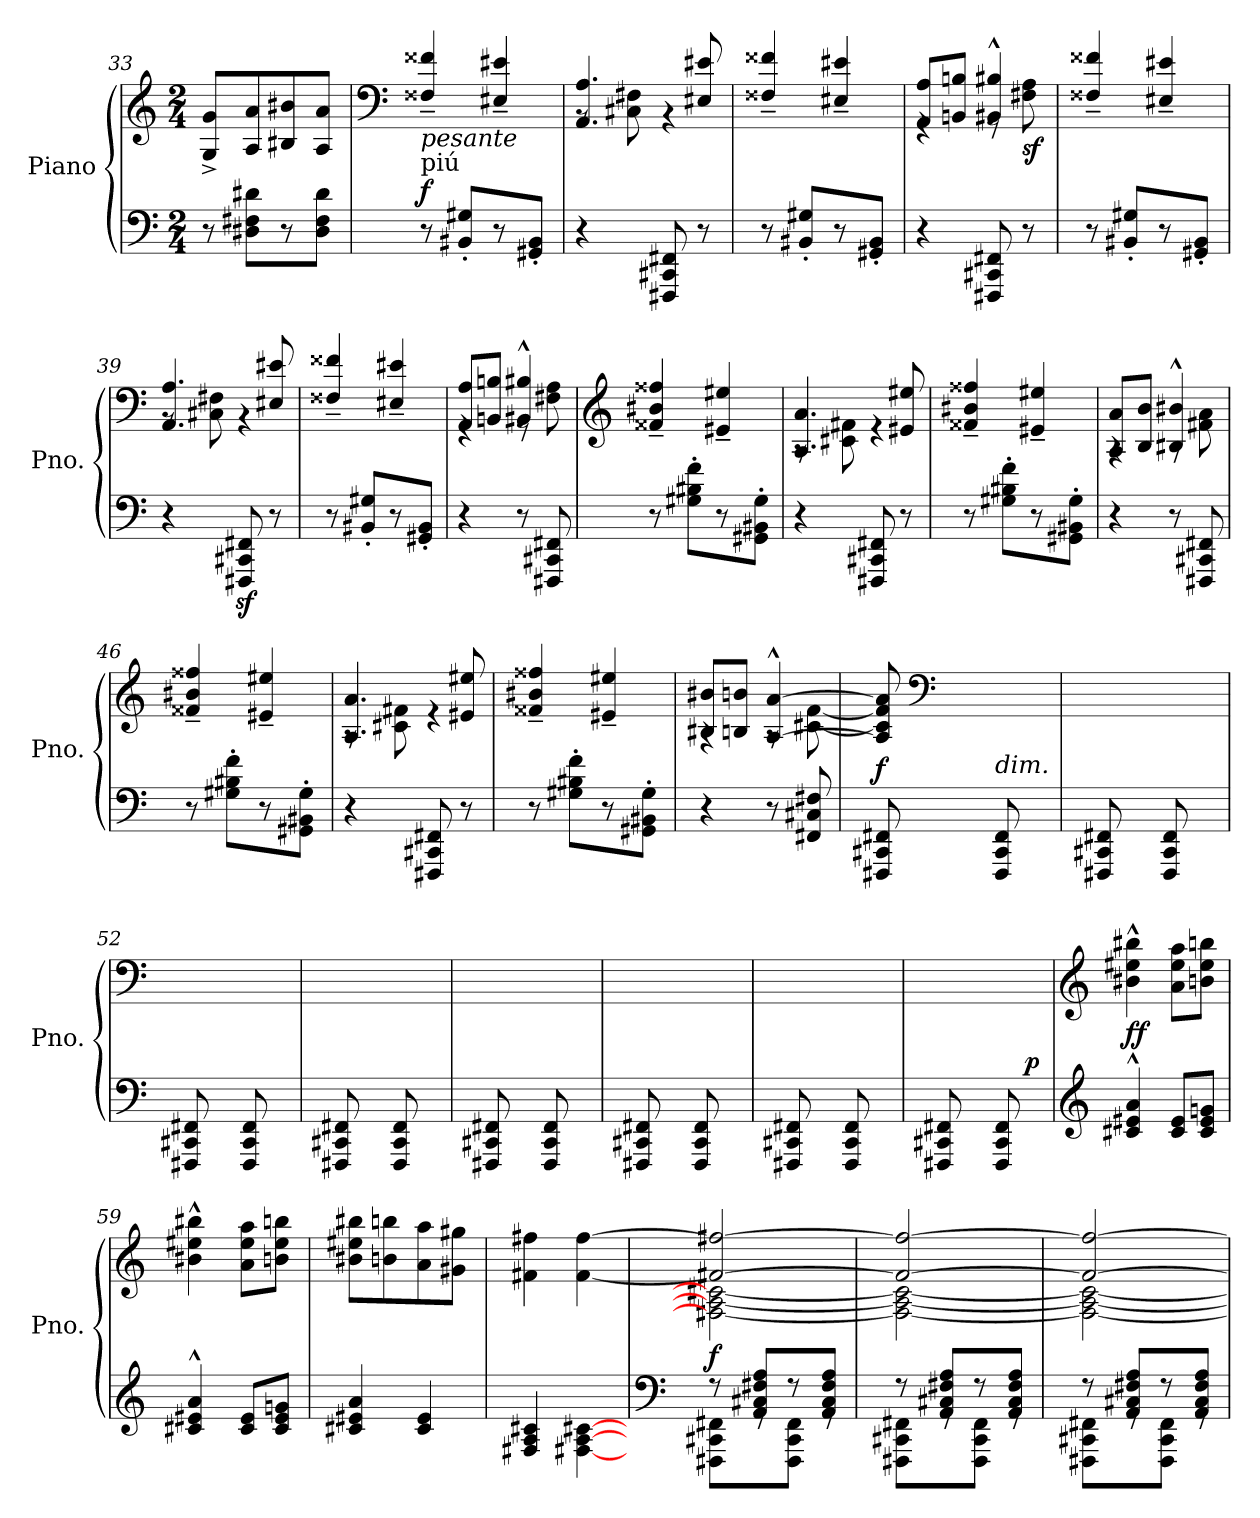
**kern	**kern	**dynam
*part1	*part1	*part1
*staff2	*staff1	*staff1/2
*I"Piano	*	*
*I'Pno.	*	*
*clefF4	*clefG2	*
*k[]	*k[]	*
*M2/4	*M2/4	*
=33	=33	=33
8r	8G/^ 8g/^L	.
8D#X\ 8F#X\ 8d#X\L	8A/ 8a/	.
8r	8B#X/ 8b#X/	.
8D#\ 8F#\ 8d#\J	8A/ 8a/J	.
!!LO:PB:g=z
=34	=34	=34
*	*clefF4	*
!	!LO:TX:b:i:t=pesante	!
!	!LO:TX:b:t=piú	!
!	!	!LO:DY:a=2
8r	4F##X/~ 4f##X/~	f
8BB#X/' 8G#X/'L	.	.
8r	4E#X/~ 4e#X/~	.
8GG#X/' 8BB#/'J	.	.
=35	=35	=35
*	*^	*
4r	4.AA/ 4.A/	8rBB	.
.	.	8C#X\ 8F#X\	.
!	!	!	!LO:DY:b=2
8FFF#X/ 8CC#X/ 8FF#X/	.	4rBB	other-dynamics
8r	8E#X/ 8e#X/	.	.
*	*v	*v	*
=36	=36	=36
8r	4F##X/~ 4f##X/~	.
8BB#X/' 8G#X/'L	.	.
8r	4E#X/~ 4e#X/~	.
8GG#X/' 8BB#/'J	.	.
=37	=37	=37
*	*^	*
4r	8AA/ 8A/L	4rGG	.
.	8BBn/ 8Bn/J	.	.
8FFF#X/ 8CC#X/ 8FF#X/	4BB#X/^^ 4B#X/^^	8rGG	.
!	!	!	!LO:DY:b
8r	.	8F#X\ 8A\	sf
*	*v	*v	*
=38	=38	=38
8r	4F##X/~ 4f##X/~	.
8BB#X/' 8G#X/'L	.	.
8r	4E#X/~ 4e#X/~	.
8GG#X/' 8BB#/'J	.	.
=39	=39	=39
*	*^	*
4r	4.AA/ 4.A/	8rBB	.
.	.	8C#X\ 8F#X\	.
8FFF#X/z< 8CC#X/z< 8FF#X/z<	.	4rBB	.
8r	8E#X/ 8e#X/	.	.
*	*v	*v	*
=40	=40	=40
8r	4F##X/~ 4f##X/~	.
8BB#X/' 8G#X/'L	.	.
8r	4E#X/~ 4e#X/~	.
8GG#X/' 8BB#/'J	.	.
!!LO:LB:g=z
=41	=41	=41
*	*^	*
4r	8AA/ 8A/L	4rGG	.
.	8BBn/ 8Bn/J	.	.
8r	4BB#X/^^ 4B#X/^^	8rGG	.
!	!	!	!LO:DY:b
8FFF#X/ 8CC#X/ 8FF#X/	.	8F#X\ 8A\	other-dynamics
*	*v	*v	*
=42	=42	=42
*	*clefG2	*
8r	4f##X/~ 4b#X/~ 4ff##X/~	.
8G#X\' 8B#X\' 8f\'L	.	.
8r	4e#X/~ 4ee#X/~	.
8GG#X\' 8BB#X\' 8G#\'J	.	.
=43	=43	=43
*	*^	*
4r	4.A/ 4.a/	8rA	.
.	.	8c#X\ 8f#X\	.
!	!	!	!LO:DY:b=2
8FFF#X/ 8CC#X/ 8FF#X/	.	4re	other-dynamics
8r	8e#X/ 8ee#X/	.	.
*	*v	*v	*
=44	=44	=44
8r	4f##X/~ 4b#X/~ 4ff##X/~	.
8G#X\' 8B#X\' 8f\'L	.	.
8r	4e#X/~ 4ee#X/~	.
8GG#X\' 8BB#X\' 8G#\'J	.	.
=45	=45	=45
*	*^	*
4r	8A/ 8a/L	4rA	.
.	8B/ 8b/J	.	.
8r	4B#X/^^ 4b#X/^^	8rA	.
!	!	!	!LO:DY:b
8FFF#X/ 8CC#X/ 8FF#X/	.	8f#X\ 8a\	other-dynamics
*	*v	*v	*
=46	=46	=46
8r	4f##X/~ 4b#X/~ 4ff##X/~	.
8G#X\' 8B#X\' 8f\'L	.	.
8r	4e#X/~ 4ee#X/~	.
8GG#X\' 8BB#X\' 8G#\'J	.	.
=47	=47	=47
*	*^	*
4r	4.A/ 4.a/	8rA	.
.	.	8c#X\ 8f#X\	.
!	!	!	!LO:DY:b=2
8FFF#X/ 8CC#X/ 8FF#X/	.	4re	other-dynamics
8r	8e#X/ 8ee#X/	.	.
*	*v	*v	*
!!LO:LB:g=z
=48	=48	=48
8r	4f##X/~ 4b#X/~ 4ff##X/~	.
8G#X\' 8B#X\' 8f\'L	.	.
8r	4e#X/~ 4ee#X/~	.
8GG#X\' 8BB#X\' 8G#\'J	.	.
=49	=49	=49
*	*^	*
4r	8B#X/ 8b#X/L	4rA	.
.	8Bn/ 8bn/J	.	.
8r	[4A/^^ [4a/^^	8rA	.
!	!	!	!LO:DY:b=2
8FF#X/ 8C#X/ 8F#X/	.	[8c#X\ [8f\	other-dynamics
=50	=50	=50	=50
*^	*	*	*
!	!	!	!	!LO:DY:b
8FFF#X/ 8CC#X/ 8FF#X/L	2ryy	8ryy	8A/] 8c#/] 8f/] 8a/]	f
*	*	*clefF4	*	*
8ryy	.	8AA\ 8C#X\ 8F#X\ 8A\	8ryy	.
!	!	!LO:TX:b:i:t=dim.	!	!
8FFF#/ 8CC#/ 8FF#/	.	8ryy	4ryy	.
8ryy	.	8AA\ 8C#\ 8F#\ 8A\J	.	.
*v	*v	*	*	*
=51	=51	=51	=51
8FFF#X/ 8CC#X/ 8FF#X/L	2ryy	8ryy	.
8ryy	.	8AA\ 8C#X\ 8F#X\ 8A\	.
8FFF#/ 8CC#/ 8FF#/	.	8ryy	.
8ryy	.	8AA\ 8C#\ 8F#\ 8A\J	.
=52	=52	=52	=52
8FFF#X/ 8CC#X/ 8FF#X/L	2ryy	8ryy	.
8ryy	.	8AA\ 8C#X\ 8F#X\ 8A\	.
8FFF#/ 8CC#/ 8FF#/	.	8ryy	.
8ryy	.	8AA\ 8C#\ 8F#\ 8A\J	.
=53	=53	=53	=53
8FFF#X/ 8CC#X/ 8FF#X/L	2ryy	8ryy	.
8ryy	.	8AA\ 8C#X\ 8F#X\ 8A\	.
8FFF#/ 8CC#/ 8FF#/	.	8ryy	.
8ryy	.	8AA\ 8C#\ 8F#\ 8A\J	.
=54	=54	=54	=54
8FFF#X/ 8CC#X/ 8FF#X/L	2ryy	8ryy	.
8ryy	.	8AA\ 8C#X\ 8F#X\ 8A\	.
8FFF#/ 8CC#/ 8FF#/	.	8ryy	.
8ryy	.	8AA\ 8C#\ 8F#\ 8A\J	.
!!LO:LB:g=z	!!
=55	=55	=55	=55
8FFF#X/ 8CC#X/ 8FF#X/L	2ryy	8ryy	.
8ryy	.	8AA\ 8C#X\ 8F#X\ 8A\	.
8FFF#/ 8CC#/ 8FF#/	.	8ryy	.
8ryy	.	8AA\ 8C#\ 8F#\ 8A\J	.
=56	=56	=56	=56
8FFF#X/ 8CC#X/ 8FF#X/L	2ryy	8ryy	.
8ryy	.	8AA\ 8C#X\ 8F#X\ 8A\	.
8FFF#/ 8CC#/ 8FF#/	.	8ryy	.
8ryy	.	8AA\ 8C#\ 8F#\ 8A\J	.
=57	=57	=57	=57
8FFF#X/ 8CC#X/ 8FF#X/L	2ryy	8ryy	.
8ryy	.	8AA\ 8C#X\ 8F#X\ 8A\	.
8FFF#/ 8CC#/ 8FF#/	.	8ryy	.
!	!	!	!LO:DY:a=2
8ryy	.	8AA\ 8C#\ 8F#\ 8A\J	p
*	*v	*v	*
=58	=58	=58
*clefG2	*clefG2	*
*	*^	*
!	!	!	!LO:DY:b
*	*v	*v	*
4c#X/^^ 4e#X/^^ 4a/^^	4b#X\^^ 4ee#X\^^ 4bb#X\^^	ff
8c#/ 8e#/L	8a\ 8ee#\ 8aa\L	.
8c#/ 8e#/ 8gn/J	8bn\ 8ee#\ 8bbn\J	.
=59	=59	=59
4c#X/^^ 4e#X/^^ 4a/^^	4b#X\^^ 4ee#X\^^ 4bb#X\^^	.
8c#/ 8e#/L	8a\ 8ee#\ 8aa\L	.
8c#/ 8e#/ 8gn/J	8bn\ 8ee#\ 8bbn\J	.
=60	=60	=60
4c#X/ 4e#X/ 4a/	8b#X\ 8ee#X\ 8bb#X\L	.
.	8bn\ 8bbn\	.
4c#/ 4e#/	8a\ 8aa\	.
.	8g#X\ 8gg#X\J	.
=61	=61	=61
*^	*^	*
4ryy	4F#X/ 4A/ 4c#X/	4f#X\ 4ff#X\	4ryy	.
!	!	!	!	!LO:DY:b
[4F#X\ [4A\ [4c#X\	4ryy	[4f#\ [4ff#\	4ryy	other-dynamics
!!LO:LB:g=z	!!
=62	=62	=62	=62	=62
*clefF4	*	*	*	*
!	!	!	!	!LO:DY:b
8r	8FFF#X\ 8CC#X\ 8FF#X\L	2f#X/_ 2ff#X/_	2F#X\_ 2A\_ 2c#X\_	f
8AA/ 8C#X/ 8F#X/ 8A/L	8rGG	.	.	.
8r	8FFF#\ 8CC#\ 8FF#\J	.	.	.
8AA/ 8C#/ 8F#/ 8A/J	8rGG	.	.	.
=63	=63	=63	=63	=63
8r	8FFF#X\ 8CC#X\ 8FF#X\L	2f#/_ 2ff#/_	2F#\_ 2A\_ 2c#\_	.
8AA/ 8C#X/ 8F#X/ 8A/L	8rGG	.	.	.
8r	8FFF#\ 8CC#\ 8FF#\J	.	.	.
8AA/ 8C#/ 8F#/ 8A/J	8rGG	.	.	.
=64	=64	=64	=64	=64
8r	8FFF#X\ 8CC#X\ 8FF#X\L	2f#/_ 2ff#/_	2F#\_ 2A\_ 2c#\_	.
8AA/ 8C#X/ 8F#X/ 8A/L	8rGG	.	.	.
8r	8FFF#\ 8CC#\ 8FF#\J	.	.	.
8AA/ 8C#/ 8F#/ 8A/J	8rGG	.	.	.
*v	*v	*	*	*
*	*v	*v	*
=	=	=
*-	*-	*-
